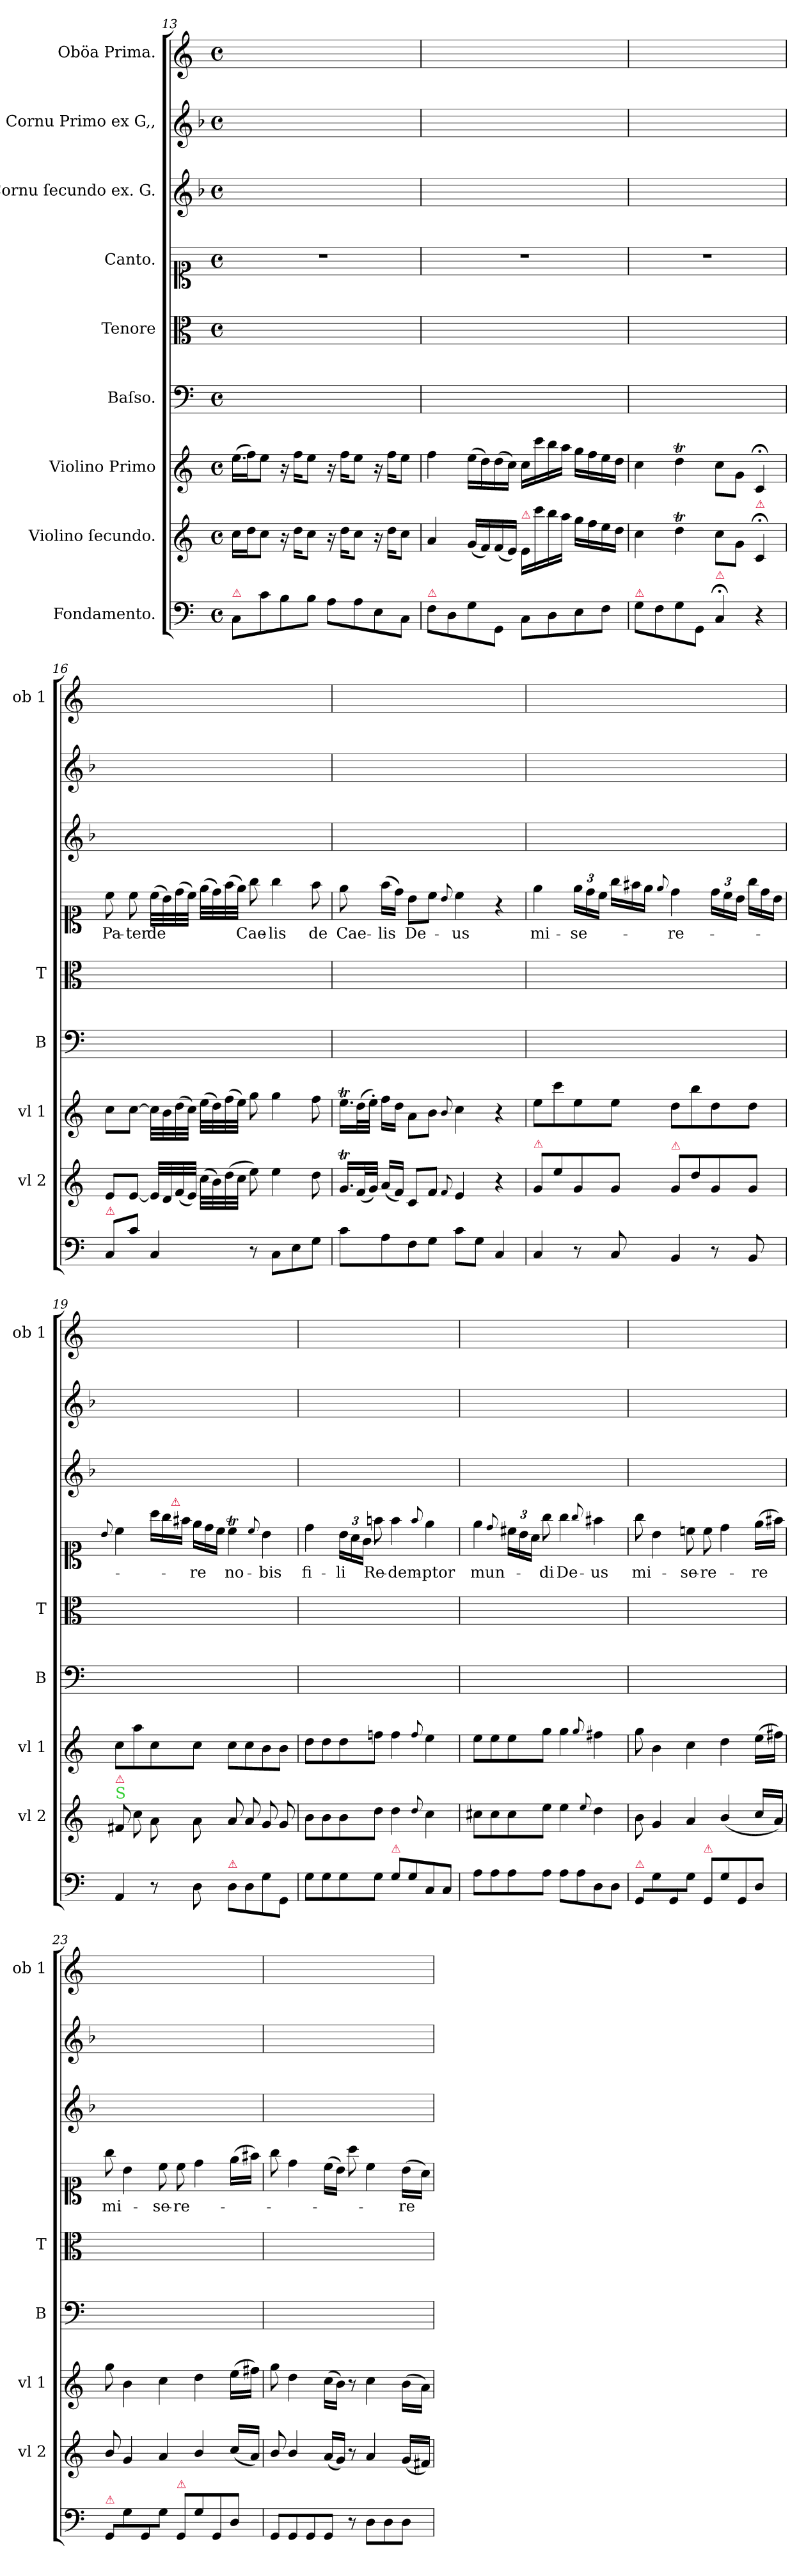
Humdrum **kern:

**kern	**dynam	**kern	**dynam	**kern	**dynam	**kern	**kern	**kern	**text	**kern	**kern	**kern
*part9	*part9	*part8	*part8	*part7	*part7	*part6	*part5	*part4	*part4	*part3	*part2	*part1
*staff9	*staff9	*staff8	*staff8	*staff7	*staff7	*staff6	*staff5	*staff4	*staff4	*staff3	*staff2	*staff1
*I"Fondamento.	*	*I"Violino ſecundo.	*	*I"Violino Primo	*	*I"Baſso.	*I"Tenore	*I"Canto.	*	*I"Cornu ſecundo ex. G.	*I"Cornu Primo ex G,,	*I"Oböa Prima.
*	*	*I'vl 2	*	*I'vl 1	*	*I'B	*I'T	*	*	*	*	*I'ob 1
*clefF4	*	*clefG2	*	*clefG2	*	*clefF4	*clefC3	*clefC1	*	*clefG2	*clefG2	*clefG2
*	*	*	*	*	*	*	*	*	*	*ITrd3c5	*ITrd3c5	*
*k[]	*	*k[]	*	*k[]	*	*k[]	*k[]	*k[]	*	*k[]	*k[]	*k[]
*C:	*	*C:	*	*C:	*	*C:	*C:	*C:	*	*C:	*C:	*C:
*M4/4	*	*M4/4	*	*M4/4	*	*M4/4	*M4/4	*M4/4	*	*M4/4	*M4/4	*M4/4
*met(c)	*	*met(c)	*	*met(c)	*	*met(c)	*met(c)	*met(c)	*	*met(c)	*met(c)	*met(c)
=13	=13	=13	=13	=13	=13	=13	=13	=13	=13	=13	=13	=13
!LO:TX:a:color=crimson:t=⚠	!	!	!	!	!	!	!	!	!	!	!	!
!	!LO:DY:a	!	!LO:DY:a	!LO:N:vis=16.	!LO:DY:a	!	!	!	!	!	!	!
8C/L	pia	16cc\LL	pia.	(16ee\LL	pia.	1ryy	1ryy	1r	.	1ryy	1ryy	1ryy
.	.	16dd\J	.	16ff\J)	.	.	.	.	.	.	.	.
8c\	.	8cc\J	.	8ee\J	.	.	.	.	.	.	.	.
8B\	.	16r	.	16r	.	.	.	.	.	.	.	.
.	.	16dd\KL	.	16ff\KL	.	.	.	.	.	.	.	.
8B\J	.	8cc\J	.	8ee\J	.	.	.	.	.	.	.	.
8A\L	.	16r	.	16r	.	.	.	.	.	.	.	.
.	.	16dd\KL	.	16ff\KL	.	.	.	.	.	.	.	.
8A\	.	8cc\J	.	8ee\J	.	.	.	.	.	.	.	.
8E\	.	16r	.	16r	.	.	.	.	.	.	.	.
.	.	16dd\KL	.	16ff\KL	.	.	.	.	.	.	.	.
8C\J	.	8cc\J	.	8ee\J	.	.	.	.	.	.	.	.
=14	=14	=14	=14	=14	=14	=14	=14	=14	=14	=14	=14	=14
!LO:TX:a:color=crimson:t=⚠	!	!	!	!	!	!	!	!	!	!	!	!
8F\L	.	4a/	.	4ff\	.	1ryy	1ryy	1r	.	1ryy	1ryy	1ryy
8D\	.	.	.	.	.	.	.	.	.	.	.	.
8G\	.	(16g/LL	.	(16ee\LL	.	.	.	.	.	.	.	.
.	.	16f/)	.	16dd\)	.	.	.	.	.	.	.	.
8GG/J	.	(16f/	.	(16dd\	.	.	.	.	.	.	.	.
.	.	16e/JJ)	.	16cc\JJ)	.	.	.	.	.	.	.	.
!	!	!LO:TX:a:color=crimson:t=⚠	!	!	!	!	!	!	!	!	!	!
!	!LO:DY:a	!	!LO:DY:a	!	!LO:DY:a	!	!	!	!	!	!	!
8C\L	for&colon;	16e/LL	for	16cc\LL	for	.	.	.	.	.	.	.
.	.	16ccc\	.	16ccc\	.	.	.	.	.	.	.	.
8D\	.	16bb\	.	16bb\	.	.	.	.	.	.	.	.
.	.	16aa\JJ	.	16aa\JJ	.	.	.	.	.	.	.	.
8E\	.	16gg\LL	.	16gg\LL	.	.	.	.	.	.	.	.
.	.	16ff\	.	16ff\	.	.	.	.	.	.	.	.
8F\J	.	16ee\	.	16ee\	.	.	.	.	.	.	.	.
.	.	16dd\JJ	.	16dd\JJ	.	.	.	.	.	.	.	.
=15	=15	=15	=15	=15	=15	=15	=15	=15	=15	=15	=15	=15
!LO:TX:a:color=crimson:t=⚠	!	!	!	!	!	!	!	!	!	!	!	!
8G\L	.	4cc\	.	4cc\	.	1ryy	1ryy	1r	.	1ryy	1ryy	1ryy
8F\	.	.	.	.	.	.	.	.	.	.	.	.
8G\	.	4ddT\	.	4ddT\	.	.	.	.	.	.	.	.
8GG/J	.	.	.	.	.	.	.	.	.	.	.	.
!LO:TX:a:color=crimson:t=⚠	!	!	!	!	!	!	!	!	!	!	!	!
4C;<;/	.	8cc\L	.	8cc\L	.	.	.	.	.	.	.	.
.	.	8g\J	.	8g\J	.	.	.	.	.	.	.	.
!	!	!LO:TX:a:color=crimson:t=⚠	!	!	!	!	!	!	!	!	!	!
4r	.	4c;<;/	.	4c;<;/	.	.	.	.	.	.	.	.
=16	=16	=16	=16	=16	=16	=16	=16	=16	=16	=16	=16	=16
!LO:TX:a:color=crimson:t=⚠	!	!	!	!	!	!	!	!	!	!	!	!
!	!LO:DY:a	!	!LO:DY:a	!	!LO:DY:a	!	!	!	!	!	!	!
8C/L	pia.	8e/L	pia.	8cc\L	pia&colon;	1ryy	1ryy	8cc\	Pa-	1ryy	1ryy	1ryy
8c\J	.	[8e/J	.	[8cc\J	.	.	.	8cc\	-ter	.	.	.
4C/	.	32e/LLL]	.	32cc\LLL]	.	.	.	(32cc\LLL	de	.	.	.
.	.	32d/	.	32b\	.	.	.	32b\)	.	.	.	.
.	.	(32f/	.	(32dd\	.	.	.	(32dd\	.	.	.	.
.	.	32e/JJJ)	.	32cc\JJJ)	.	.	.	32cc\JJJ)	.	.	.	.
.	.	(32cc\LLL	.	(32ee\LLL	.	.	.	(32ee\LLL	.	.	.	.
.	.	32b\)	.	32dd\)	.	.	.	32dd\)	.	.	.	.
.	.	(32dd\	.	(32ff\	.	.	.	(32ff\	.	.	.	.
.	.	32cc\JJJ	.	32ee\JJJ)	.	.	.	32ee\JJJ)	.	.	.	.
8r	.	8ee\)	.	8gg\	.	.	.	8gg\	Cae-	.	.	.
8C\L	.	4ee\	.	4gg\	.	.	.	4gg\	-lis	.	.	.
8E\	.	.	.	.	.	.	.	.	.	.	.	.
8G\J	.	8dd\	.	8ff\	.	.	.	8ff\	de	.	.	.
=17	=17	=17	=17	=17	=17	=17	=17	=17	=17	=17	=17	=17
8c\L	.	16.gT/LL	.	16.eet\LL	.	1ryy	1ryy	8ee\	Cae-	1ryy	1ryy	1ryy
!	!	!LO:N:vis=32	!	!LO:N:vis=32	!	!	!	!	!	!	!	!
.	.	(64f/L	.	(64dd\L	.	.	.	.	.	.	.	.
!	!	!LO:N:vis=32	!	!LO:N:vis=32	!	!	!	!	!	!	!	!
.	.	64g/JJJ)	.	64ee'\JJJ)	.	.	.	.	.	.	.	.
8A\	.	(16a/LL	.	16ff\LL	.	.	.	(16ff\LL	-lis	.	.	.
.	.	16f/JJ)	.	16dd\JJ	.	.	.	16dd\JJ)	.	.	.	.
8F\	.	8c/L	.	8a\L	.	.	.	8b\L	De-	.	.	.
8G\J	.	8f/J	.	8b\J	.	.	.	8cc\J	.	.	.	.
.	.	8qqf/	.	8qqb/	.	.	.	8qqb/	.	.	.	.
8c\L	.	4e/	.	4cc\	.	.	.	4cc\	-us	.	.	.
8G\J	.	.	.	.	.	.	.	.	.	.	.	.
4C/	.	4r	.	4r	.	.	.	4r	.	.	.	.
=18	=18	=18	=18	=18	=18	=18	=18	=18	=18	=18	=18	=18
!	!	!LO:TX:a:color=crimson:t=⚠	!	!	!	!	!	!	!	!	!	!
4C/	.	8g/L	.	8ee\L	.	1ryy	1ryy	4ee\	mi-	1ryy	1ryy	1ryy
.	.	8ee\	.	8ccc\	.	.	.	.	.	.	.	.
8r	.	8g/	.	8ee\	.	.	.	24ee\LL	-se-	.	.	.
.	.	.	.	.	.	.	.	24dd\	.	.	.	.
.	.	.	.	.	.	.	.	24cc\JJ	.	.	.	.
*	*	*	*	*	*	*	*	*Xtuplet	*	*	*	*
8C/	.	8g/J	.	8ee\J	.	.	.	24gg\LL	.	.	.	.
.	.	.	.	.	.	.	.	24ff#X\	.	.	.	.
.	.	.	.	.	.	.	.	24ee\JJ	.	.	.	.
.	.	.	.	.	.	.	.	8qqee/	.	.	.	.
!	!	!LO:TX:a:color=crimson:t=⚠	!	!	!	!	!	!	!	!	!	!
4BB/	.	8g/L	.	8dd\L	.	.	.	4dd\	-re-	.	.	.
.	.	8dd\	.	8bb\	.	.	.	.	.	.	.	.
*	*	*	*	*	*	*	*	*tuplet	*	*	*	*
8r	.	8g/	.	8dd\	.	.	.	24dd\LL	.	.	.	.
.	.	.	.	.	.	.	.	24cc\	.	.	.	.
.	.	.	.	.	.	.	.	24b\JJ	.	.	.	.
*	*	*	*	*	*	*	*	*Xtuplet	*	*	*	*
8BB/	.	8g/J	.	8dd\J	.	.	.	24gg\LL	.	.	.	.
.	.	.	.	.	.	.	.	24dd\	.	.	.	.
.	.	.	.	.	.	.	.	24b\JJ	.	.	.	.
=19	=19	=19	=19	=19	=19	=19	=19	=19	=19	=19	=19	=19
.	.	.	.	.	.	.	.	8qqb/	.	.	.	.
!	!	!LO:TX:a:color=limegreen:t=S	!	!	!	!	!	!	!	!	!	!
!	!	!LO:TX:a:color=crimson:t=⚠	!	!	!	!	!	!	!	!	!	!
4AA/	.	8f#X	.	8cc\L	.	1ryy	1ryy	4cc\	.	1ryy	1ryy	1ryy
.	.	8cc\	.	8aa\	.	.	.	.	.	.	.	.
8r	.	8a\	.	8cc\	.	.	.	24aa\LL	.	.	.	.
.	.	.	.	.	.	.	.	24gg\	.	.	.	.
!	!	!	!	!	!	!	!	!LO:TX:a:color=crimson:t=⚠	!	!	!	!
.	.	.	.	.	.	.	.	24ff#X\JJ	.	.	.	.
8D\	.	8a\	.	8cc\J	.	.	.	24ee\LL	-re	.	.	.
.	.	.	.	.	.	.	.	24dd\	.	.	.	.
.	.	.	.	.	.	.	.	24cc\JJ	.	.	.	.
!LO:TX:a:color=crimson:t=⚠	!	!	!	!	!	!	!	!	!	!	!	!
8D\L	.	8a/	.	8cc\L	.	.	.	4ccT\	no-	.	.	.
8D\	.	8a/	.	8cc\	.	.	.	.	.	.	.	.
.	.	.	.	.	.	.	.	8qqcc/	.	.	.	.
8G\	.	8g/	.	8b\	.	.	.	4b\	-bis	.	.	.
8GG/J	.	8g/	.	8b\J	.	.	.	.	.	.	.	.
=20	=20	=20	=20	=20	=20	=20	=20	=20	=20	=20	=20	=20
8G\L	.	8b\L	.	8dd\L	.	1ryy	1ryy	4dd\	fi-	1ryy	1ryy	1ryy
8G\	.	8b\	.	8dd\	.	.	.	.	.	.	.	.
*	*	*	*	*	*	*	*	*tuplet	*	*	*	*
8G\	.	8b\	.	8dd\	.	.	.	24b\LL	-li	.	.	.
.	.	.	.	.	.	.	.	24a\	.	.	.	.
.	.	.	.	.	.	.	.	24g\JJ	.	.	.	.
8G\J	.	8dd\J	.	8ffn\J	.	.	.	8ffn\	Re-	.	.	.
!LO:TX:a:color=crimson:t=⚠	!	!	!	!	!	!	!	!	!	!	!	!
8G\L	.	4dd\	.	4ff\	.	.	.	4ff\	-dem-	.	.	.
8G\	.	.	.	.	.	.	.	.	.	.	.	.
.	.	8qqdd/	.	8qqff/	.	.	.	8qqff/	.	.	.	.
8C/	.	4cc\	.	4ee\	.	.	.	4ee\	-ptor	.	.	.
8C/J	.	.	.	.	.	.	.	.	.	.	.	.
=21	=21	=21	=21	=21	=21	=21	=21	=21	=21	=21	=21	=21
8A\L	.	8cc#X\L	.	8ee\L	.	1ryy	1ryy	4ee\	mun-	1ryy	1ryy	1ryy
8A\	.	8cc#\	.	8ee\	.	.	.	.	.	.	.	.
.	.	.	.	.	.	.	.	8qqdd/	.	.	.	.
8A\	.	8cc#\	.	8ee\	.	.	.	24cc#X\LL	.	.	.	.
.	.	.	.	.	.	.	.	24b\	.	.	.	.
.	.	.	.	.	.	.	.	24a\JJ	.	.	.	.
8A\J	.	8ee\J	.	8gg\J	.	.	.	8gg\	-di	.	.	.
8A\L	.	4ee\	.	4gg\	.	.	.	4gg\	De-	.	.	.
8A\	.	.	.	.	.	.	.	.	.	.	.	.
.	.	8qqee/	.	8qqgg/	.	.	.	8qqgg/	.	.	.	.
8D\	.	4dd\	.	4ff#X\	.	.	.	4ff#X\	-us	.	.	.
8D\J	.	.	.	.	.	.	.	.	.	.	.	.
=22	=22	=22	=22	=22	=22	=22	=22	=22	=22	=22	=22	=22
!LO:TX:a:color=crimson:t=⚠	!	!	!	!	!	!	!	!	!	!	!	!
8GG/L	.	8b\	.	8gg\	.	1ryy	1ryy	8gg\	mi-	1ryy	1ryy	1ryy
8G\	.	4g/	.	4b\	.	.	.	4b\	.	.	.	.
8GG/	.	.	.	.	.	.	.	.	.	.	.	.
8G\J	.	4a/	.	4cc\	.	.	.	8ccn\	-se-	.	.	.
!LO:TX:a:color=crimson:t=⚠	!	!	!	!	!	!	!	!	!	!	!	!
8GG/L	.	.	.	.	.	.	.	8cc\	-re-	.	.	.
8G\	.	(4b/	.	4dd\	.	.	.	4dd\	.	.	.	.
8GG/	.	.	.	.	.	.	.	.	.	.	.	.
8D/J	.	16cc/LL	.	(16ee\LL	.	.	.	(16ee\LL	-re	.	.	.
.	.	16a/JJ)	.	16ff#X\JJ)	.	.	.	16ff#X\JJ)	.	.	.	.
=23	=23	=23	=23	=23	=23	=23	=23	=23	=23	=23	=23	=23
!LO:TX:a:color=crimson:t=⚠	!	!	!	!	!	!	!	!	!	!	!	!
8GG/L	.	8b/	.	8gg\	.	1ryy	1ryy	8gg\	mi-	1ryy	1ryy	1ryy
8G\	.	4g/	.	4b\	.	.	.	4b\	.	.	.	.
8GG/	.	.	.	.	.	.	.	.	.	.	.	.
8G\J	.	4a/	.	4cc\	.	.	.	8cc\	-se-	.	.	.
!LO:TX:a:color=crimson:t=⚠	!	!	!	!	!	!	!	!	!	!	!	!
8GG/L	.	.	.	.	.	.	.	8cc\	-re-	.	.	.
8G\	.	4b/	.	4dd\	.	.	.	4dd\	.	.	.	.
8GG/	.	.	.	.	.	.	.	.	.	.	.	.
8D/J	.	(16cc/LL	.	(16ee\LL	.	.	.	(16ee\LL	.	.	.	.
.	.	16a/JJ)	.	16ff#X\JJ)	.	.	.	16ff#X\JJ)	.	.	.	.
=24	=24	=24	=24	=24	=24	=24	=24	=24	=24	=24	=24	=24
8GG/L	.	8b/	.	8gg\	.	1ryy	1ryy	8gg\	.	1ryy	1ryy	1ryy
8GG/	.	4b/	.	4dd\	.	.	.	4dd\	.	.	.	.
8GG/	.	.	.	.	.	.	.	.	.	.	.	.
8GG/J	.	(16a/LL	.	(16cc\LL	.	.	.	(16cc\LL	.	.	.	.
.	.	16g/JJ)	.	16b\JJ)	.	.	.	16b\JJ)	.	.	.	.
8r	.	8r	.	8r	.	.	.	8aa\	.	.	.	.
8D\L	.	4a/	.	4cc\	.	.	.	4cc\	.	.	.	.
8D\	.	.	.	.	.	.	.	.	.	.	.	.
8D\J	.	(16g/LL	.	(16b\LL	.	.	.	(16b\LL	-re	.	.	.
.	.	16f#X/JJ)	.	16a\JJ)	.	.	.	16a\JJ)	.	.	.	.
=	=	=	=	=	=	=	=	=	=	=	=	=
*-	*-	*-	*-	*-	*-	*-	*-	*-	*-	*-	*-	*-
